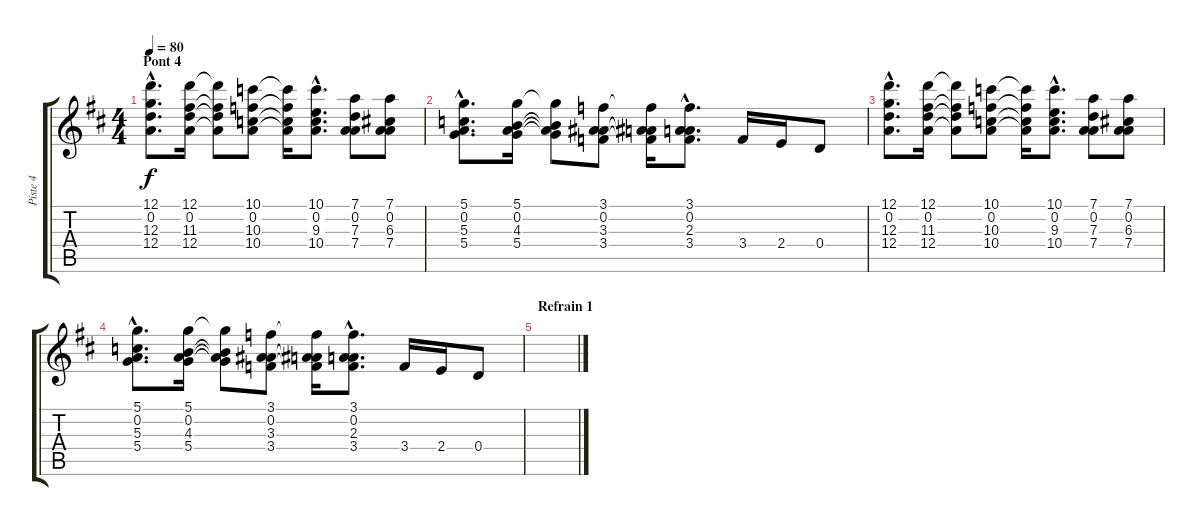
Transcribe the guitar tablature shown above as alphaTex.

\track ("Piste 4" "Piste 4") {instrument distortionguitar}
\staff {score tabs}
\tuning (D4 A3 G3 D3 A2 D2) {hide}
\ts (4 4)
\section ("" "Pont 4")
\tempo 80
\clef g2
\ks d
(12.1{hac} 0.2{hac} 12.3{hac} 12.4{hac}).8{d dy f} (12.1 0.2 11.3 12.4).16 (12.1{t} 0.2{t} 11.3{t} 12.4{t}).8 (10.1 0.2 10.3 10.4).8 (10.1{t} 0.2{t} 10.3{t} 10.4{t}).16 (10.1{hac} 0.2{hac} 9.3{hac} 10.4{hac}).8{d} (7.1 0.2 7.3 7.4).8 (7.1 0.2 6.3 7.4).8 |
(5.1{hac} 0.2{hac} 5.3{hac} 5.4{hac}).8{d} (5.1 0.2 4.3 5.4).16 (5.1{t} 0.2{t} 4.3{t} 5.4{t}).8 (3.1 0.2 3.3 3.4).8 (3.1{t} 0.2{t} 3.3{t} 3.4{t}).16 (3.1{hac} 0.2{hac} 2.3{hac} 3.4{hac}).8{d} 3.4.16 2.4.16 0.4.8 |
(12.1{hac} 0.2{hac} 12.3{hac} 12.4{hac}).8{d} (12.1 0.2 11.3 12.4).16 (12.1{t} 0.2{t} 11.3{t} 12.4{t}).8 (10.1 0.2 10.3 10.4).8 (10.1{t} 0.2{t} 10.3{t} 10.4{t}).16 (10.1{hac} 0.2{hac} 9.3{hac} 10.4{hac}).8{d} (7.1 0.2 7.3 7.4).8 (7.1 0.2 6.3 7.4).8 |
(5.1{hac} 0.2{hac} 5.3{hac} 5.4{hac}).8{d} (5.1 0.2 4.3 5.4).16 (5.1{t} 0.2{t} 4.3{t} 5.4{t}).8 (3.1 0.2 3.3 3.4).8 (3.1{t} 0.2{t} 3.3{t} 3.4{t}).16 (3.1{hac} 0.2{hac} 2.3{hac} 3.4{hac}).8{d} 3.4.16 2.4.16 0.4.8 |
\section ("" "Refrain 1")
